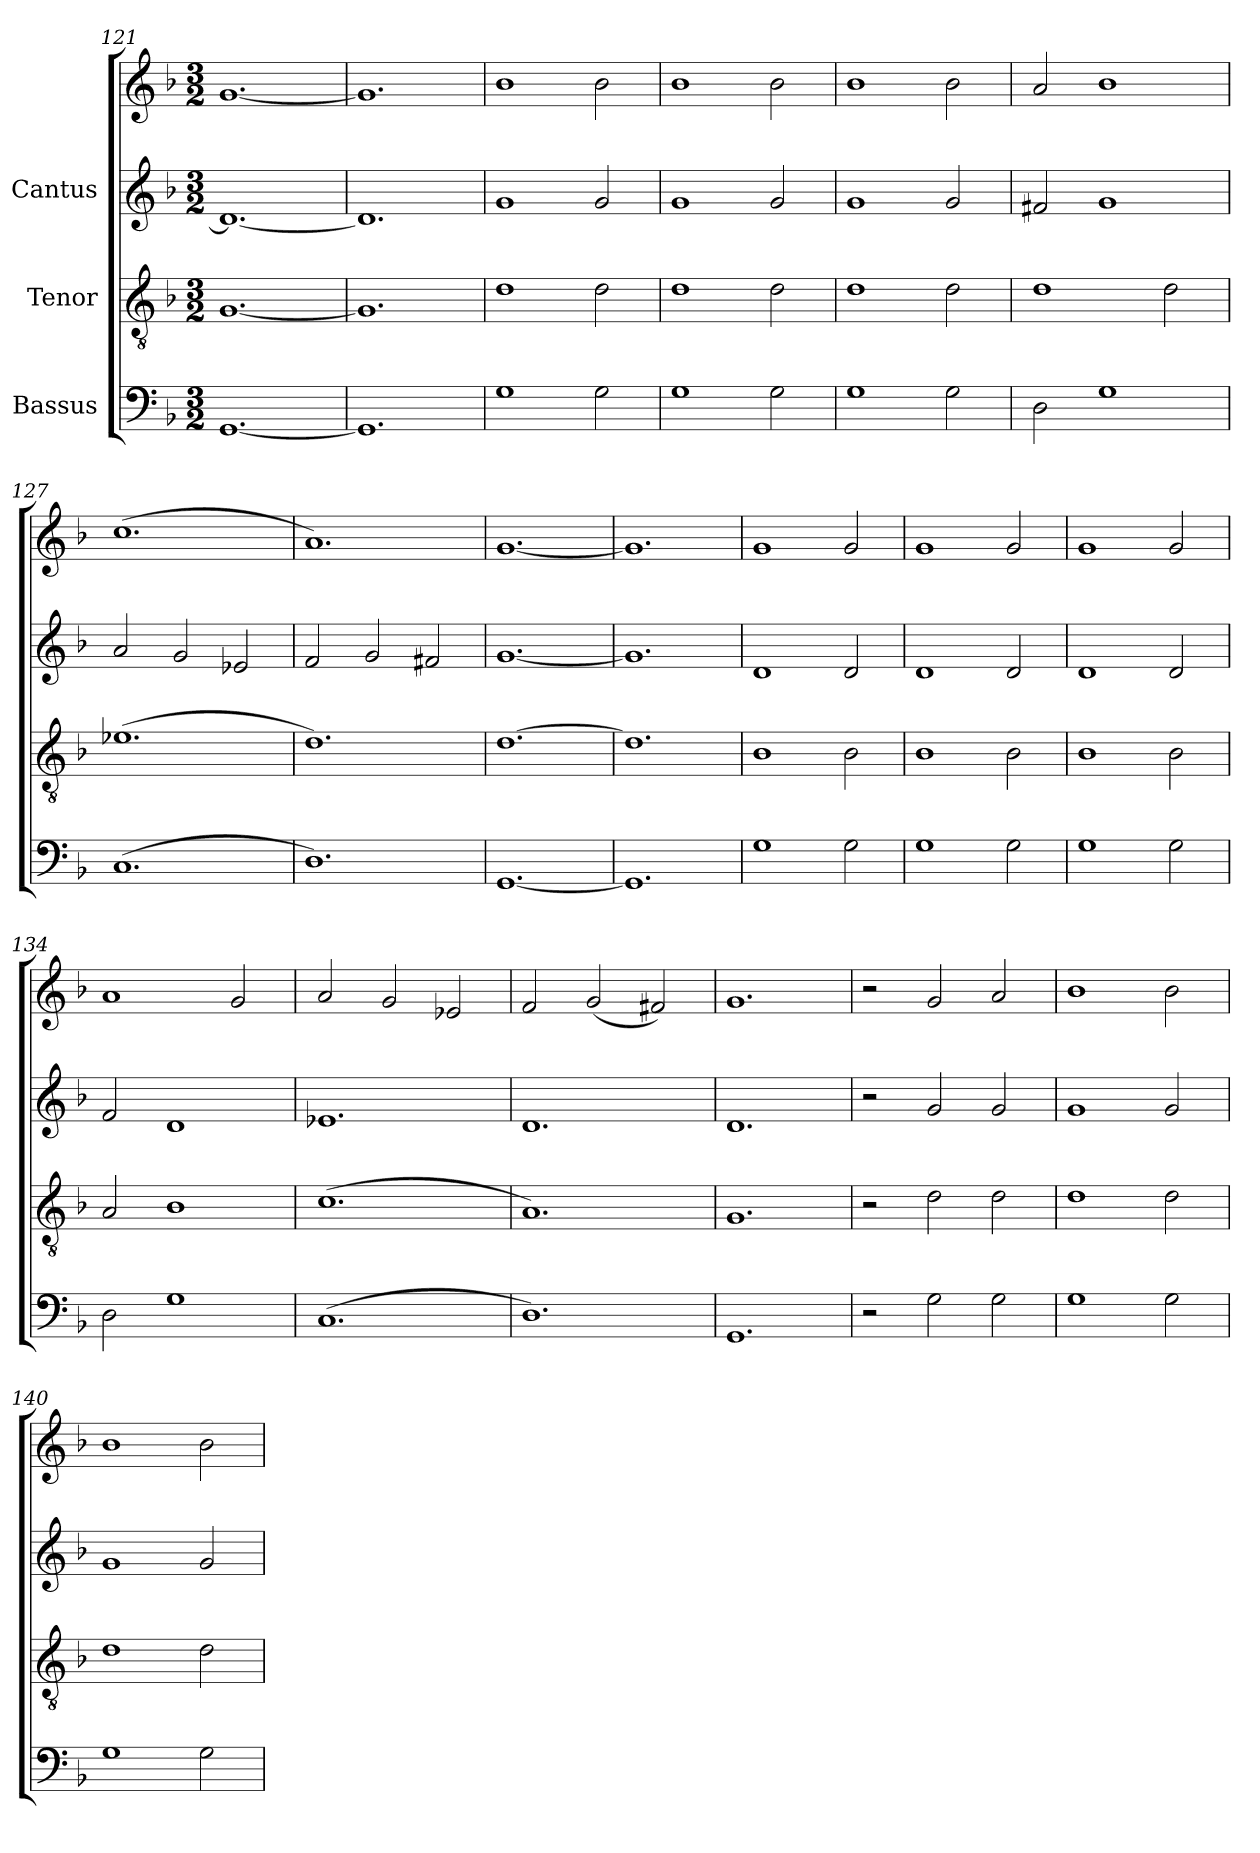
**kern	**kern	**kern	**kern
*part3	*part2	*part1	*part1
*staff4	*staff3	*staff2	*staff1
*I"Bassus	*I"Tenor	*I"Cantus	*
*clefF4	*clefGv2	*clefG2	*clefG2
*k[b-]	*k[b-]	*k[b-]	*k[b-]
*F:	*F:	*F:	*F:
*M3/2	*M3/2	*M3/2	*M3/2
=121	=121	=121	=121
[<1.GG	[<1.G	1.d_<	[<1.g
=122	=122	=122	=122
1.GG]	1.G]	1.d]	1.g]
=123	=123	=123	=123
1G	1d	1g	1b-
2G\	2d\	2g/	2b-\
=124	=124	=124	=124
1G	1d	1g	1b-
2G\	2d\	2g/	2b-\
=125	=125	=125	=125
1G	1d	1g	1b-
2G\	2d\	2g/	2b-\
=126	=126	=126	=126
2D\	1d	2f#X/	2a/
1G	.	1g	1b-
.	2d\	.	.
!!LO:LB:g=z
=127	=127	=127	=127
(<1.C	(>1.e-X	2a/	(>1.cc
.	.	2g/	.
.	.	2e-X/	.
=128	=128	=128	=128
1.D)	1.d)	2f/	1.a)
.	.	2g/	.
.	.	2f#X/	.
=129	=129	=129	=129
[<1.GG	[>1.d	[<1.g	[<1.g
=130	=130	=130	=130
1.GG]	1.d]	1.g]	1.g]
=131	=131	=131	=131
1G	1B-	1d	1g
2G\	2B-\	2d/	2g/
=132	=132	=132	=132
1G	1B-	1d	1g
2G\	2B-\	2d/	2g/
=133	=133	=133	=133
1G	1B-	1d	1g
2G\	2B-\	2d/	2g/
!!LO:LB:g=z
=134	=134	=134	=134
2D\	2A/	2f/	1a
1G	1B-	1d	.
.	.	.	2g/
=135	=135	=135	=135
(<1.C	(>1.c	1.e-X	2a/
.	.	.	2g/
.	.	.	2e-X/
=136	=136	=136	=136
1.D)	1.A)	1.d	2f/
.	.	.	(<2g/
.	.	.	2f#X/)
=137	=137	=137	=137
1.GG	1.G	1.d	1.g
=138	=138	=138	=138
2r	2r	2r	2r
2G\	2d\	2g/	2g/
2G\	2d\	2g/	2a/
=139	=139	=139	=139
1G	1d	1g	1b-
2G\	2d\	2g/	2b-\
=140	=140	=140	=140
1G	1d	1g	1b-
2G\	2d\	2g/	2b-\
=	=	=	=
*-	*-	*-	*-
